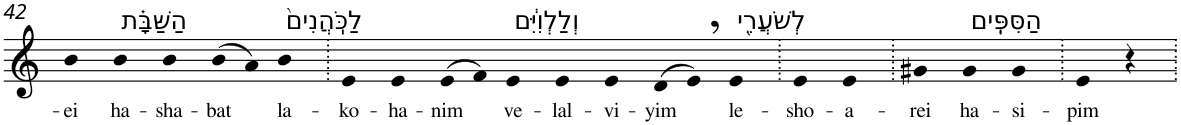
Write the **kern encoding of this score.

**kern	**text
*part1	*part1
*staff1	*staff1
*I"Piano	*
*I'Pno	*
!!LO:PB:g=z
*clefG2	*
*k[]	*
=42	=42
!	!LO:LY:b
4b	-ei
!LO:TX:a:t=הַשַּׁבָּ֗ת	!
!	!LO:LY:b
4b	ha-
!	!LO:LY:b
4b	-sha-
!	!LO:LY:b
(>8b	-bat
8a)	.
!LO:TX:a:t=לַכֹּֽהֲנִים֙	!
!	!LO:LY:b
4b	la-
=43.	=43.
!	!LO:LY:b
4e	-ko-
!	!LO:LY:b
4e	-ha-
!	!LO:LY:b
(>8e	-nim
8f)	.
!LO:TX:a:t=וְלַלְוִיִּ֔ם	!
!	!LO:LY:b
4e	ve-
!	!LO:LY:b
4e	-lal-
!	!LO:LY:b
4e	-vi-
!	!LO:LY:b
(>8d	-yim
8e,)	.
!LO:TX:a:t=לְשֹׁעֲרֵ֖י	!
!	!LO:LY:b
4e	le-
=44.	=44.
!	!LO:LY:b
4e	-sho-
!	!LO:LY:b
4e	-a-
=45.	=45.
!	!LO:LY:b
4g#X	-rei
!LO:TX:a:t=הַסִּפִּֽים	!
!	!LO:LY:b
4g#	ha-
!	!LO:LY:b
4g#	-si-
=46.	=46.
!	!LO:LY:b
4e	-pim
4r	.
=.	=.
*-	*-
